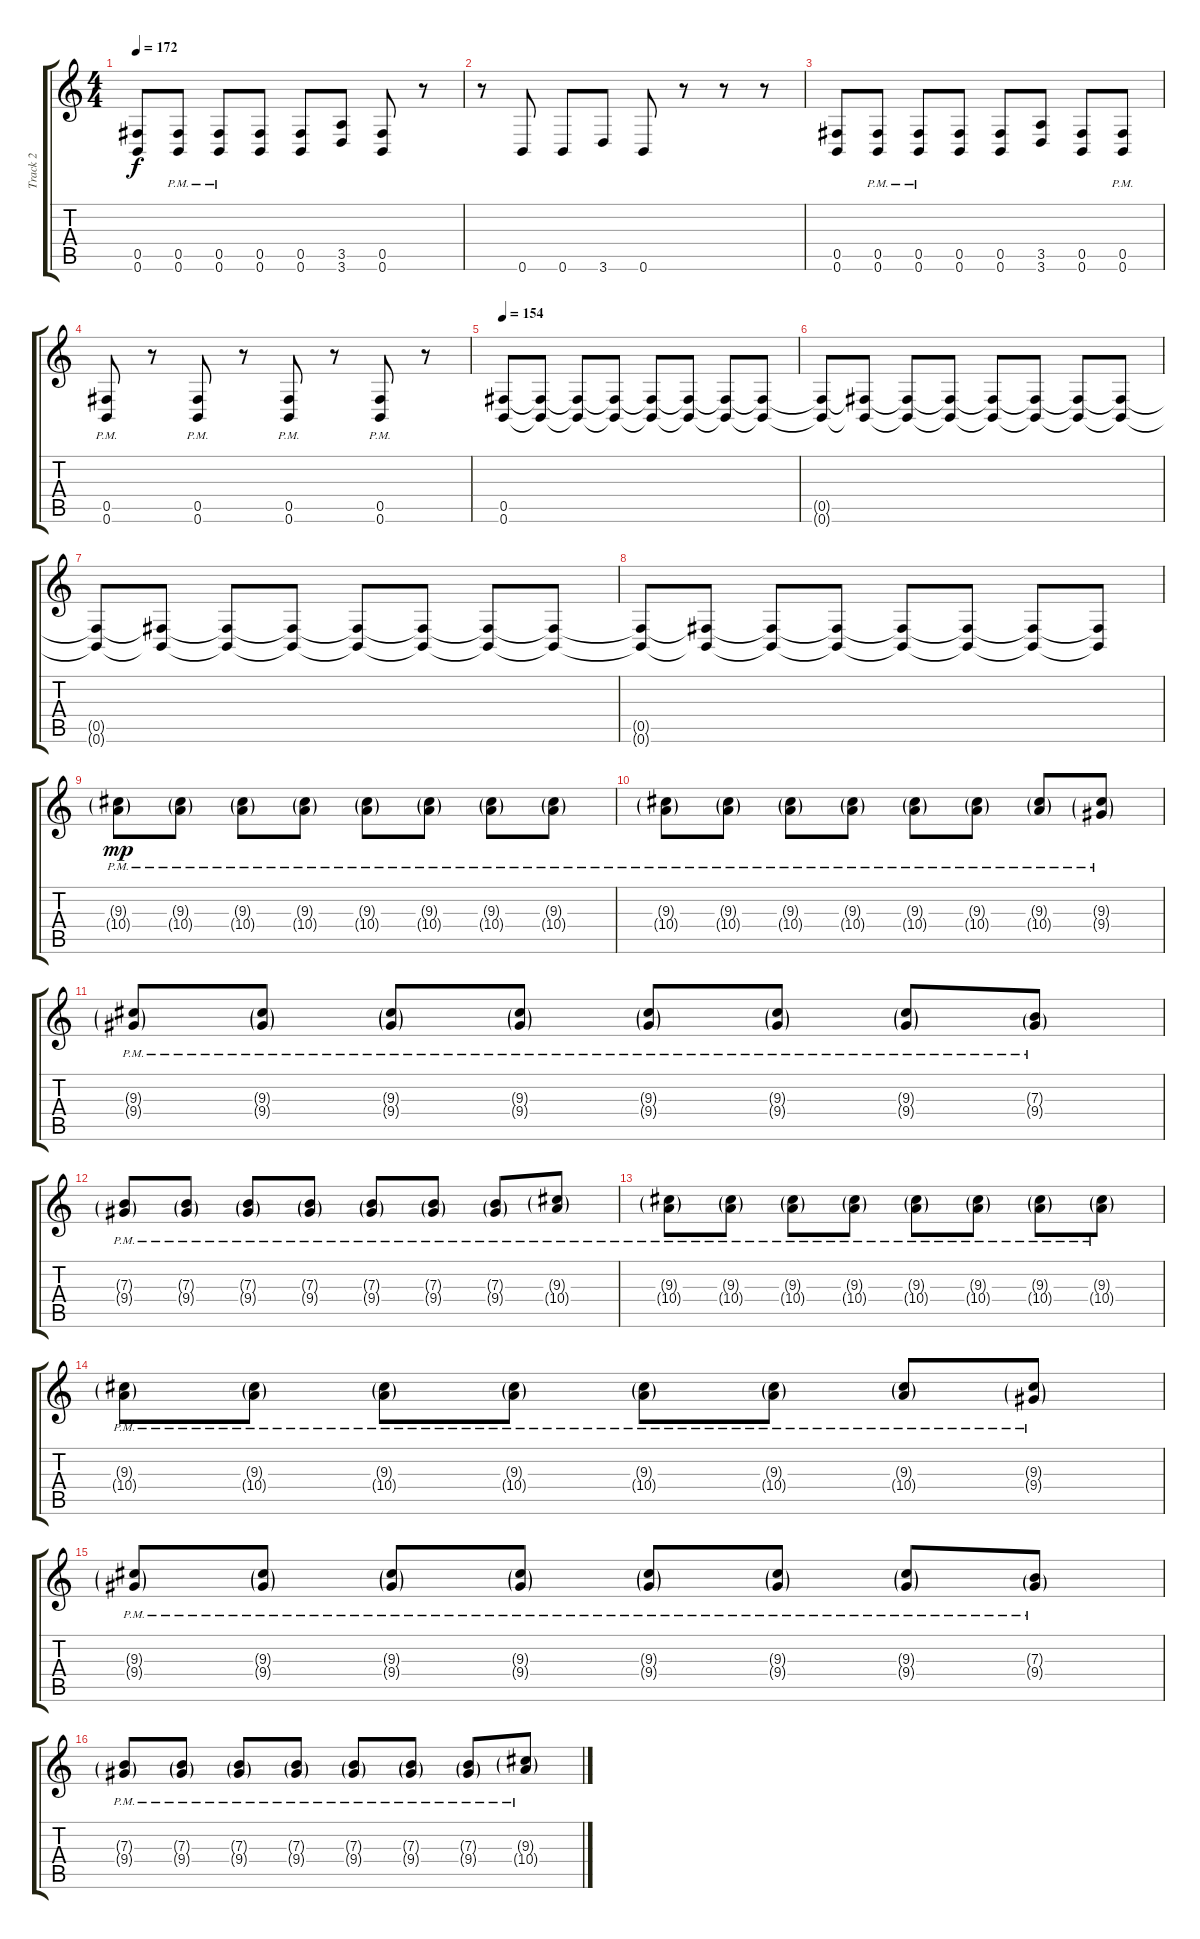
\track ("Track 2" "Track 2") {instrument distortionguitar}
\staff {score tabs}
\tuning (Db4 Ab3 E3 B2 Gb2 B1) {hide}
\ts (4 4)
\tempo 172
\clef g2
\ks c
(0.5 0.6).8{dy f} (0.5{pm} 0.6{pm}).8 (0.5{pm} 0.6{pm}).8 (0.5 0.6).8 (0.5 0.6).8 (3.5 3.6).8 (0.5 0.6).8 r.8 |
r.8 0.6.8 0.6.8 3.6.8 0.6.8 r.8 r.8 r.8 |
(0.5 0.6).8 (0.5{pm} 0.6{pm}).8 (0.5{pm} 0.6{pm}).8 (0.5 0.6).8 (0.5 0.6).8 (3.5 3.6).8 (0.5 0.6).8 (0.5{pm} 0.6{pm}).8 |
(0.5{pm} 0.6{pm}).8 r.8 (0.5{pm} 0.6{pm}).8 r.8 (0.5{pm} 0.6{pm}).8 r.8 (0.5{pm} 0.6{pm}).8 r.8 |
\tempo 154
(0.5 0.6).8 (0.5{t} 0.6{t}).8 (0.5{t} 0.6{t}).8 (0.5{t} 0.6{t}).8 (0.5{t} 0.6{t}).8{volume 14} (0.5{t} 0.6{t}).8 (0.5{t} 0.6{t}).8 (0.5{t} 0.6{t}).8 |
(0.5{t} 0.6{t}).8{volume 13} (0.5{t} 0.6{t}).8 (0.5{t} 0.6{t}).8 (0.5{t} 0.6{t}).8 (0.5{t} 0.6{t}).8{volume 12} (0.5{t} 0.6{t}).8 (0.5{t} 0.6{t}).8 (0.5{t} 0.6{t}).8 |
(0.5{t} 0.6{t}).8{volume 11} (0.5{t} 0.6{t}).8 (0.5{t} 0.6{t}).8 (0.5{t} 0.6{t}).8 (0.5{t} 0.6{t}).8{volume 10} (0.5{t} 0.6{t}).8 (0.5{t} 0.6{t}).8 (0.5{t} 0.6{t}).8 |
(0.5{t} 0.6{t}).8{volume 9} (0.5{t} 0.6{t}).8 (0.5{t} 0.6{t}).8 (0.5{t} 0.6{t}).8 (0.5{t} 0.6{t}).8{volume 8} (0.5{t} 0.6{t}).8 (0.5{t} 0.6{t}).8 (0.5{t} 0.6{t}).8 |
(9.3{g pm} 10.4{g pm}).8{dy mp volume 10 balance 8 instrument electricguitarjazz} (9.3{g} 10.4{g pm}).8 (9.3{g} 10.4{g pm}).8 (9.3{g} 10.4{g pm}).8 (9.3{g} 10.4{g pm}).8 (9.3{g} 10.4{g pm}).8 (9.3{g} 10.4{g pm}).8 (9.3{g} 10.4{g pm}).8 |
(9.3{g pm} 10.4{g pm}).8 (9.3{g pm} 10.4{g pm}).8 (9.3{g pm} 10.4{g pm}).8 (9.3{g pm} 10.4{g pm}).8 (9.3{g pm} 10.4{g pm}).8 (9.3{g pm} 10.4{g pm}).8 (9.3{g pm} 10.4{g pm}).8 (9.3{g pm} 9.4{g pm}).8 |
(9.3{g pm} 9.4{g pm}).8 (9.3{g pm} 9.4{g pm}).8 (9.3{g pm} 9.4{g pm}).8 (9.3{g pm} 9.4{g pm}).8 (9.3{g pm} 9.4{g pm}).8 (9.3{g pm} 9.4{g pm}).8 (9.3{g pm} 9.4{g pm}).8 (7.3{g pm} 9.4{g pm}).8 |
(7.3{g pm} 9.4{g pm}).8 (7.3{g pm} 9.4{g pm}).8 (7.3{g pm} 9.4{g pm}).8 (7.3{g pm} 9.4{g pm}).8 (7.3{g pm} 9.4{g pm}).8 (7.3{g pm} 9.4{g pm}).8 (7.3{g pm} 9.4{g pm}).8 (9.3{g pm} 10.4{g pm}).8 |
(9.3{g pm} 10.4{g pm}).8 (9.3{g} 10.4{g pm}).8 (9.3{g} 10.4{g pm}).8 (9.3{g} 10.4{g pm}).8 (9.3{g} 10.4{g pm}).8 (9.3{g} 10.4{g pm}).8 (9.3{g} 10.4{g pm}).8 (9.3{g} 10.4{g pm}).8 |
(9.3{g pm} 10.4{g pm}).8 (9.3{g pm} 10.4{g pm}).8 (9.3{g pm} 10.4{g pm}).8 (9.3{g pm} 10.4{g pm}).8 (9.3{g pm} 10.4{g pm}).8 (9.3{g pm} 10.4{g pm}).8 (9.3{g pm} 10.4{g pm}).8 (9.3{g pm} 9.4{g pm}).8 |
(9.3{g pm} 9.4{g pm}).8 (9.3{g pm} 9.4{g pm}).8 (9.3{g pm} 9.4{g pm}).8 (9.3{g pm} 9.4{g pm}).8 (9.3{g pm} 9.4{g pm}).8 (9.3{g pm} 9.4{g pm}).8 (9.3{g pm} 9.4{g pm}).8 (7.3{g pm} 9.4{g pm}).8 |
(7.3{g pm} 9.4{g pm}).8 (7.3{g pm} 9.4{g pm}).8 (7.3{g pm} 9.4{g pm}).8 (7.3{g pm} 9.4{g pm}).8 (7.3{g pm} 9.4{g pm}).8 (7.3{g pm} 9.4{g pm}).8 (7.3{g pm} 9.4{g pm}).8 (9.3{g pm} 10.4{g pm}).8
